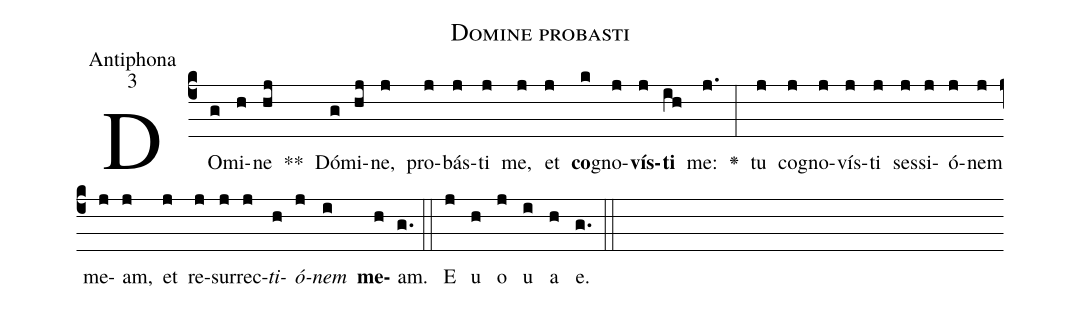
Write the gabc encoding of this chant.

name:Domine probasti;
office-part:Antiphona;
mode:3;
%%
(c4) DO(g)mi(h)ne(hj) **() Dó(g)mi(hj)ne,(j) pro(j)bás(j)ti(j) me,(j) et(j) <b>co</b>(k)gno(j)<b>vís</b>(j)<b>ti</b>(ih) me:(j.) <v>\greheightstar</v>(:) tu(j) co(j)gno(j)vís(j)ti(j) ses(j)si(j)ó(j)nem(j) me(j)am,(j) et(j) re(j)sur(j)rec(j)<i>ti</i>(h)<i>ó</i>(j)<i>nem</i>(i) <b>me</b>(h)am.(g.) (::) E(j) u(h) o(j) u(i) a(h) e.(g.) (::)
